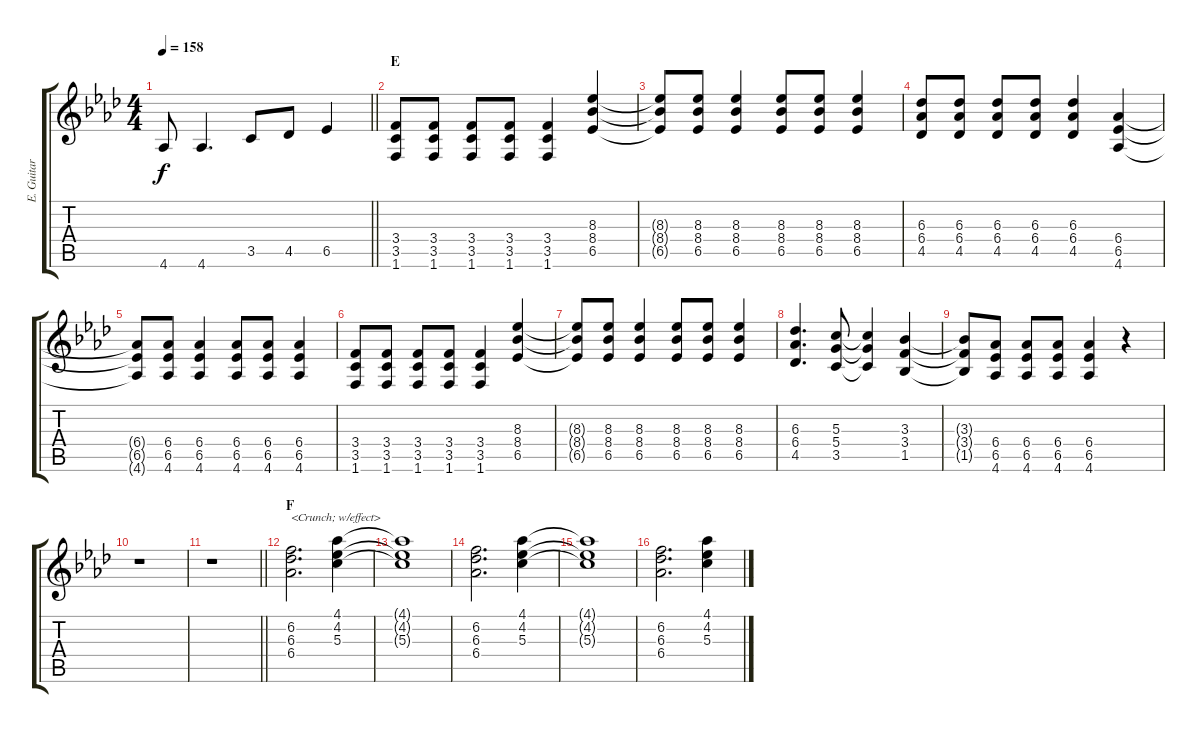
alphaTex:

\track ("E. Guitar II" "E. Guitar ") {instrument overdrivenguitar}
\staff {score tabs}
\tuning (E4 B3 G3 D3 A2 E2) {hide}
\ts (4 4)
\tempo 158
\clef g2
\barLineRight lightlight
\ks ab
4.6{t}.8{dy f} 4.6.4{d} 3.5.8 4.5.8 6.5.4 |
\section ("" "E")
(3.4 3.5 1.6).8 (3.4 3.5 1.6).8 (3.4 3.5 1.6).8 (3.4 3.5 1.6).8 (3.4 3.5 1.6).4 (8.3 8.4 6.5).4 |
(8.3{t} 8.4{t} 6.5{t}).8 (8.3 8.4 6.5).8 (8.3 8.4 6.5).4 (8.3 8.4 6.5).8 (8.3 8.4 6.5).8 (8.3 8.4 6.5).4 |
(6.3 6.4 4.5).8 (6.3 6.4 4.5).8 (6.3 6.4 4.5).8 (6.3 6.4 4.5).8 (6.3 6.4 4.5).4 (6.4 6.5 4.6).4 |
(6.4{t} 6.5{t} 4.6{t}).8 (6.4 6.5 4.6).8 (6.4 6.5 4.6).4 (6.4 6.5 4.6).8 (6.4 6.5 4.6).8 (6.4 6.5 4.6).4 |
(3.4 3.5 1.6).8 (3.4 3.5 1.6).8 (3.4 3.5 1.6).8 (3.4 3.5 1.6).8 (3.4 3.5 1.6).4 (8.3 8.4 6.5).4 |
(8.3{t} 8.4{t} 6.5{t}).8 (8.3 8.4 6.5).8 (8.3 8.4 6.5).4 (8.3 8.4 6.5).8 (8.3 8.4 6.5).8 (8.3 8.4 6.5).4 |
(6.3 6.4 4.5).4{d} (5.3 5.4 3.5).8 (5.3{t} 5.4{t} 3.5{t}).4 (3.3 3.4 1.5).4 |
(3.3{t} 3.4{t} 1.5{t}).8 (6.4 6.5 4.6).8 (6.4 6.5 4.6).8 (6.4 6.5 4.6).8 (6.4 6.5 4.6).4 r.4 |
r.1 |
\barLineRight lightlight
r.1 |
\section ("" "F")
(6.2 6.3 6.4).2{d txt "<Crunch; w/effect>" volume 13 balance 0 instrument electricguitarclean} (4.1 4.2 5.3).4{balance 16} |
(4.1{t} 4.2{t} 5.3{t}).1 |
(6.2 6.3 6.4).2{d balance 0} (4.1 4.2 5.3).4{balance 16} |
(4.1{t} 4.2{t} 5.3{t}).1 |
(6.2 6.3 6.4).2{d balance 0} (4.1 4.2 5.3).4{balance 16}
